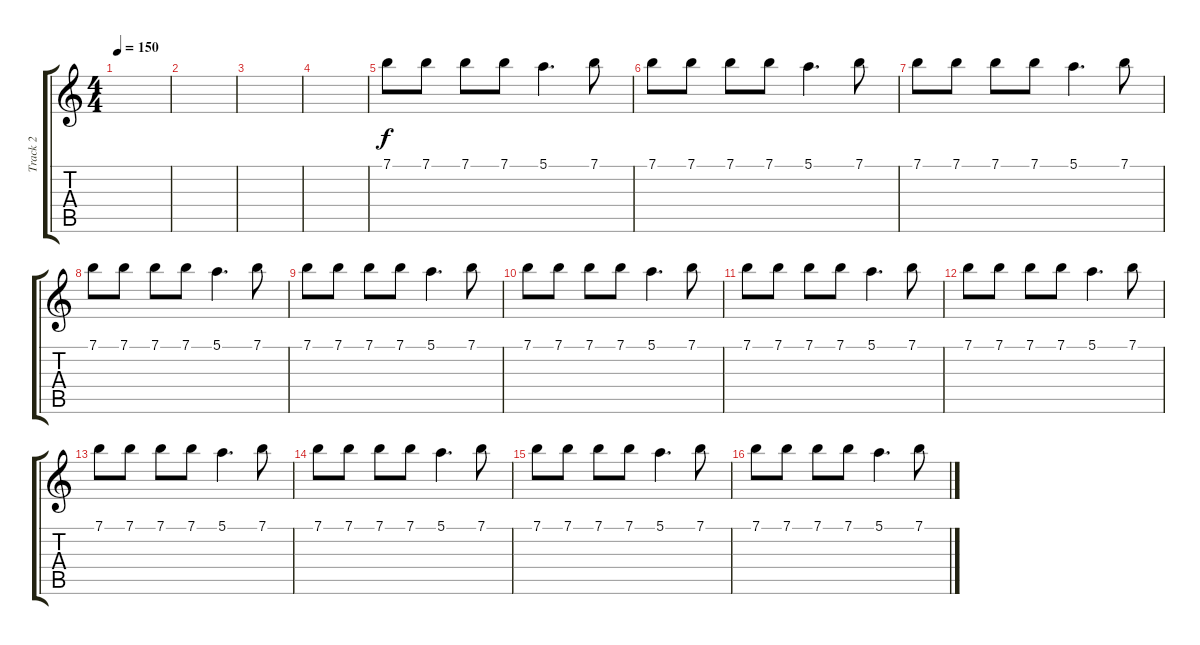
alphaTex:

\track ("Track 2" "Track 2") {instrument overdrivenguitar}
\staff {score tabs}
\tuning (E4 B3 G3 D3 A2 D2) {hide}
\ts (4 4)
\tempo 150
\clef g2
\ks c
|
|
|
|
7.1.8 7.1.8 7.1.8 7.1.8 5.1.4{d} 7.1.8 |
7.1.8 7.1.8 7.1.8 7.1.8 5.1.4{d} 7.1.8 |
7.1.8 7.1.8 7.1.8 7.1.8 5.1.4{d} 7.1.8 |
7.1.8 7.1.8 7.1.8 7.1.8 5.1.4{d} 7.1.8 |
7.1.8 7.1.8 7.1.8 7.1.8 5.1.4{d} 7.1.8 |
7.1.8 7.1.8 7.1.8 7.1.8 5.1.4{d} 7.1.8 |
7.1.8 7.1.8 7.1.8 7.1.8 5.1.4{d} 7.1.8 |
7.1.8 7.1.8 7.1.8 7.1.8 5.1.4{d} 7.1.8 |
7.1.8 7.1.8 7.1.8 7.1.8 5.1.4{d} 7.1.8 |
7.1.8 7.1.8 7.1.8 7.1.8 5.1.4{d} 7.1.8 |
7.1.8 7.1.8 7.1.8 7.1.8 5.1.4{d} 7.1.8 |
7.1.8 7.1.8 7.1.8 7.1.8 5.1.4{d} 7.1.8
